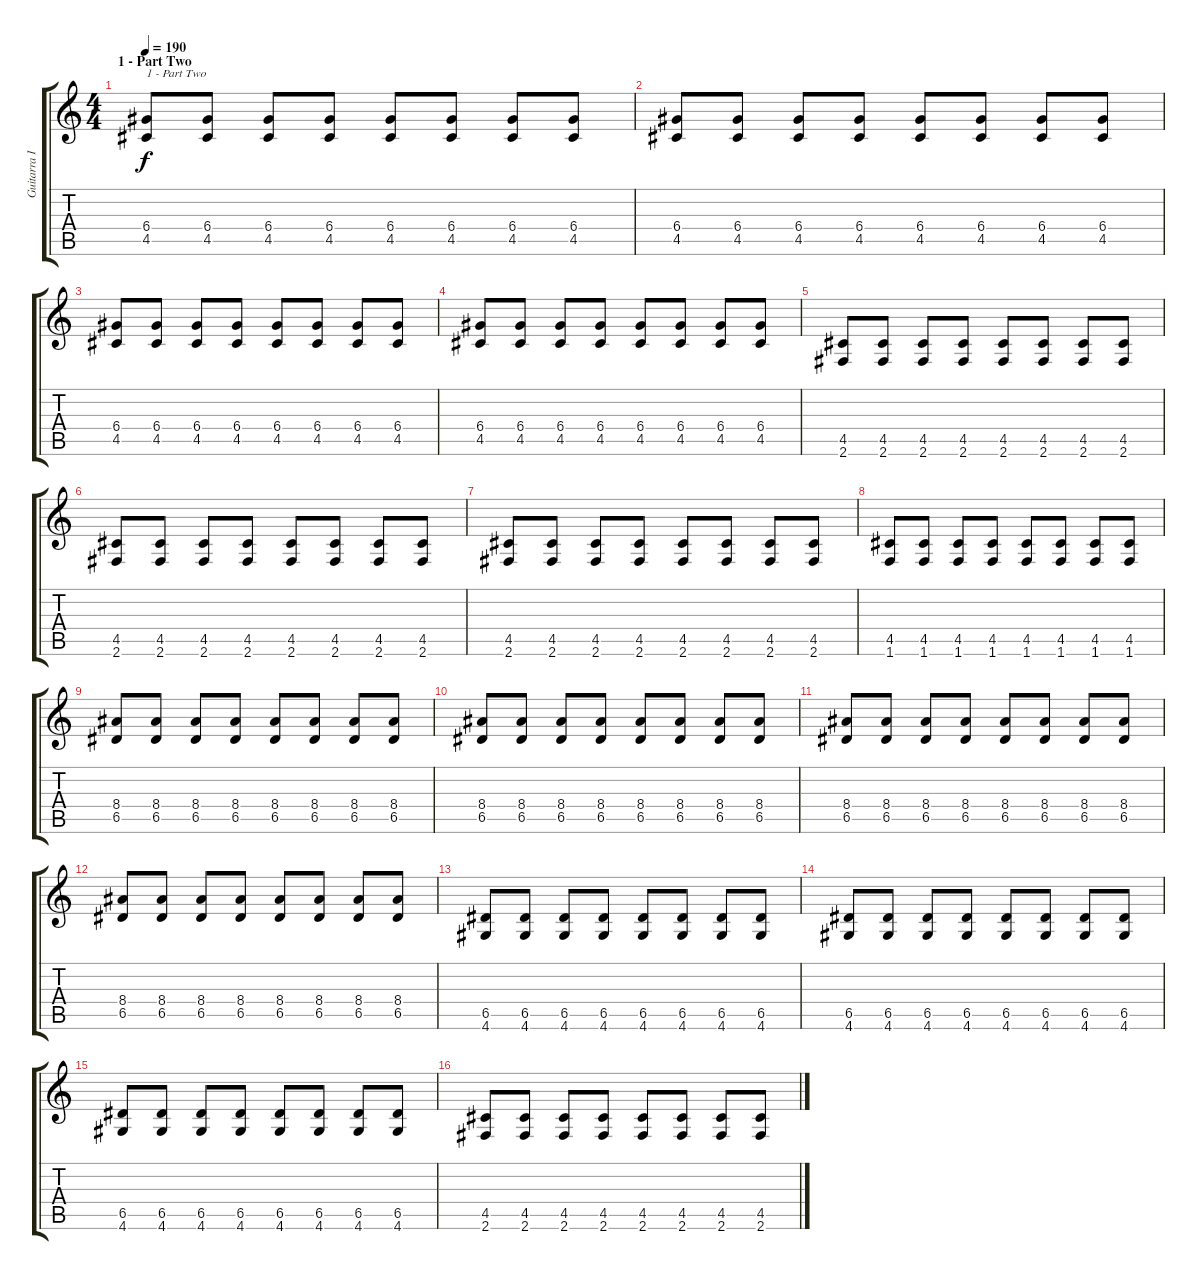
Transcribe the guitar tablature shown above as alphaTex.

\track ("Guitarra II" "Guitarra I") {instrument distortionguitar}
\staff {score tabs}
\tuning (E4 B3 G3 D3 A2 E2) {hide}
\ts (4 4)
\section ("" "1 - Part Two")
\tempo 190
\clef g2
\ks c
(6.4 4.5).8{txt "1 - Part Two" dy f instrument distortionguitar} (6.4 4.5).8 (6.4 4.5).8 (6.4 4.5).8 (6.4 4.5).8 (6.4 4.5).8 (6.4 4.5).8 (6.4 4.5).8 |
(6.4 4.5).8 (6.4 4.5).8 (6.4 4.5).8 (6.4 4.5).8 (6.4 4.5).8 (6.4 4.5).8 (6.4 4.5).8 (6.4 4.5).8 |
(6.4 4.5).8 (6.4 4.5).8 (6.4 4.5).8 (6.4 4.5).8 (6.4 4.5).8 (6.4 4.5).8 (6.4 4.5).8 (6.4 4.5).8 |
(6.4 4.5).8 (6.4 4.5).8 (6.4 4.5).8 (6.4 4.5).8 (6.4 4.5).8 (6.4 4.5).8 (6.4 4.5).8 (6.4 4.5).8 |
(4.5 2.6).8 (4.5 2.6).8 (4.5 2.6).8 (4.5 2.6).8 (4.5 2.6).8 (4.5 2.6).8 (4.5 2.6).8 (4.5 2.6).8 |
(4.5 2.6).8 (4.5 2.6).8 (4.5 2.6).8 (4.5 2.6).8 (4.5 2.6).8 (4.5 2.6).8 (4.5 2.6).8 (4.5 2.6).8 |
(4.5 2.6).8 (4.5 2.6).8 (4.5 2.6).8 (4.5 2.6).8 (4.5 2.6).8 (4.5 2.6).8 (4.5 2.6).8 (4.5 2.6).8 |
(4.5 1.6).8 (4.5 1.6).8 (4.5 1.6).8 (4.5 1.6).8 (4.5 1.6).8 (4.5 1.6).8 (4.5 1.6).8 (4.5 1.6).8 |
(8.4 6.5).8 (8.4 6.5).8 (8.4 6.5).8 (8.4 6.5).8 (8.4 6.5).8 (8.4 6.5).8 (8.4 6.5).8 (8.4 6.5).8 |
(8.4 6.5).8 (8.4 6.5).8 (8.4 6.5).8 (8.4 6.5).8 (8.4 6.5).8 (8.4 6.5).8 (8.4 6.5).8 (8.4 6.5).8 |
(8.4 6.5).8 (8.4 6.5).8 (8.4 6.5).8 (8.4 6.5).8 (8.4 6.5).8 (8.4 6.5).8 (8.4 6.5).8 (8.4 6.5).8 |
(8.4 6.5).8 (8.4 6.5).8 (8.4 6.5).8 (8.4 6.5).8 (8.4 6.5).8 (8.4 6.5).8 (8.4 6.5).8 (8.4 6.5).8 |
(6.5 4.6).8 (6.5 4.6).8 (6.5 4.6).8 (6.5 4.6).8 (6.5 4.6).8 (6.5 4.6).8 (6.5 4.6).8 (6.5 4.6).8 |
(6.5 4.6).8 (6.5 4.6).8 (6.5 4.6).8 (6.5 4.6).8 (6.5 4.6).8 (6.5 4.6).8 (6.5 4.6).8 (6.5 4.6).8 |
(6.5 4.6).8 (6.5 4.6).8 (6.5 4.6).8 (6.5 4.6).8 (6.5 4.6).8 (6.5 4.6).8 (6.5 4.6).8 (6.5 4.6).8 |
(4.5 2.6).8 (4.5 2.6).8 (4.5 2.6).8 (4.5 2.6).8 (4.5 2.6).8 (4.5 2.6).8 (4.5 2.6).8 (4.5 2.6).8
